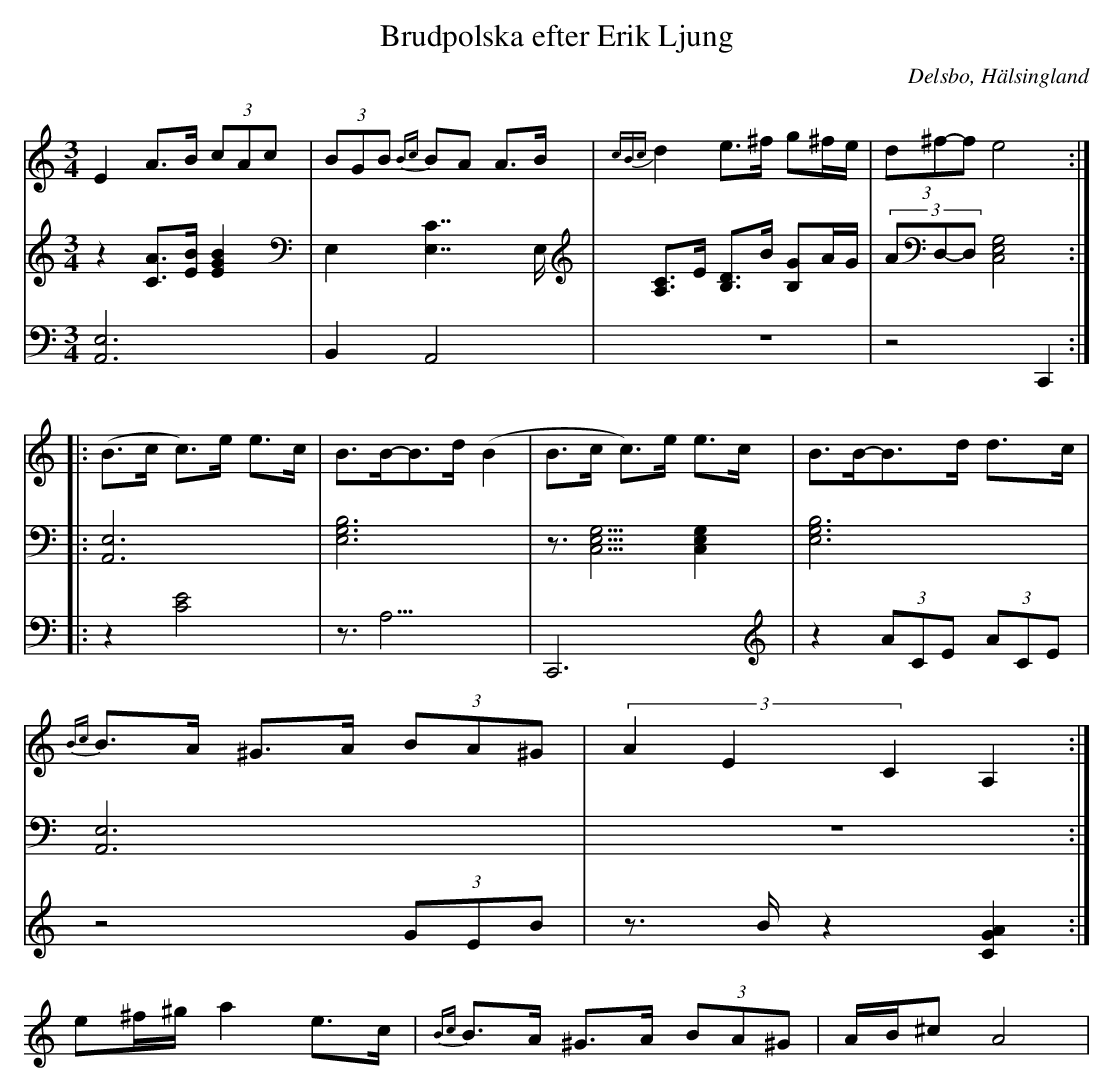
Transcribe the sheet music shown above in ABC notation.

X:1
T: Brudpolska efter Erik Ljung
Q: 105
O: Delsbo, Hälsingland
M: 3/4
L: 1/8
K: Am
V:1
V:2
V:3 Merge
V:1
E2 A>B (3cAc| (3BGB {Bc}BA A>B|{cBc}d2 e>^f g^f/e/|(3d^f-f e4 :|
|:(B>c c)>e e>c|B>B-B>d (B2|B>c c)>e e>c|B>B-B>d d>c|
{Bc}B>A ^G>A (3BA^G|(3A2E2C2 A,2:|
e^f/^g/ a2 e>c|{Bc}B>A ^G>A (3BA^G|A/B/^c A4|
V:2
z2 [AC]>[BE] [B2E2G2]|E,2 [C7/2E,7/2]E,/|[A,C]>E [B,D]>B [B,G]A/G/|(3AD,-D, [E,4G,4C,4]:|
|:[A,,6E,6]|[E,6G,6B,6]|z3/2[E,5/2G,5/2C,5/2] [E,2G,2C,2]|[E,6G,6B,6]|
[A,,6E,6]|z6:|
V:3
[A,,6E,6]|B,,2 A,,4|z6|z4  C,,2:|
|:z2 [C4E4]|z3<A,3|C,,6|z2 (3ACE (3ACE|
z4 (3GEB|z>B z2 [G2A2C2]:|
